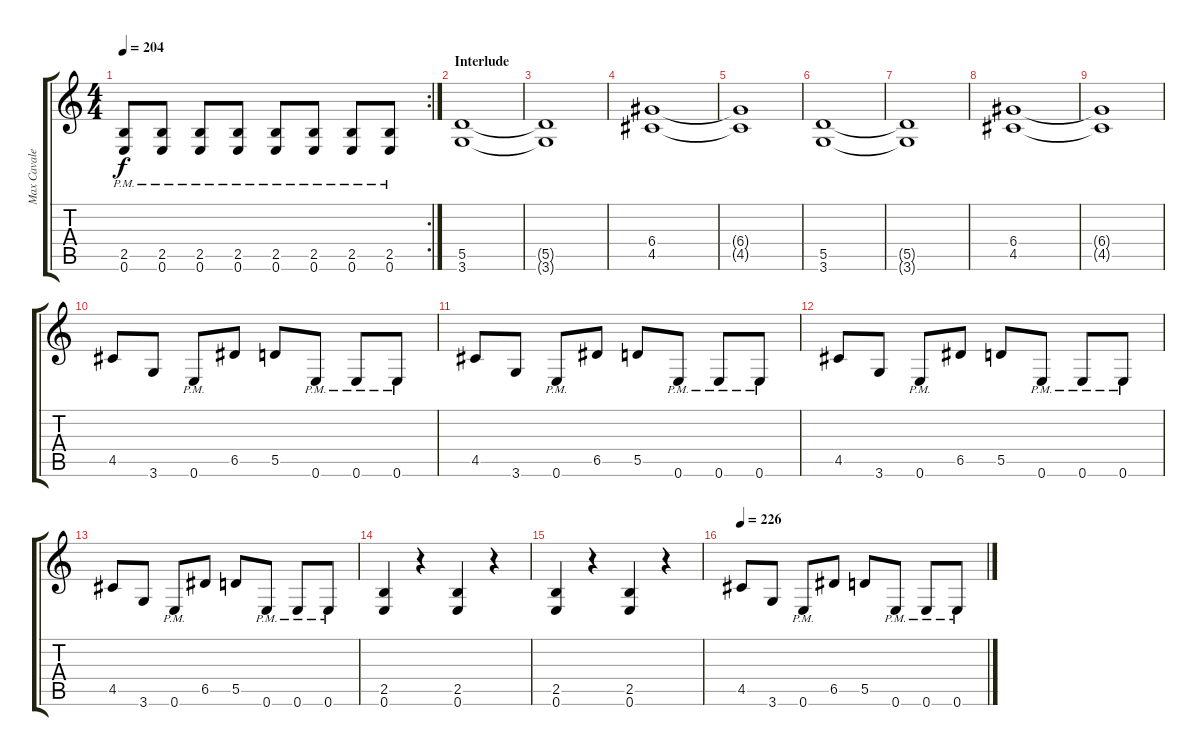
\track ("Max Cavalera" "Max Cavale") {instrument distortionguitar}
\staff {score tabs}
\tuning (E4 B3 G3 D3 A2 E2) {hide}
\rc 2
\ts (4 4)
\tempo 204
\clef g2
\ks c
(2.5{pm} 0.6{pm}).8{dy f} (2.5{pm} 0.6{pm}).8 (2.5{pm} 0.6{pm}).8 (2.5{pm} 0.6{pm}).8 (2.5{pm} 0.6{pm}).8 (2.5{pm} 0.6{pm}).8 (2.5{pm} 0.6{pm}).8 (2.5{pm} 0.6{pm}).8 |
\section ("" "Interlude")
(5.5 3.6).1 |
(5.5{t} 3.6{t}).1 |
(6.4 4.5).1 |
(6.4{t} 4.5{t}).1 |
(5.5 3.6).1 |
(5.5{t} 3.6{t}).1 |
(6.4 4.5).1 |
(6.4{t} 4.5{t}).1 |
4.5.8 3.6.8 0.6{pm}.8 6.5.8 5.5.8 0.6{pm}.8 0.6{pm}.8 0.6{pm}.8 |
4.5.8 3.6.8 0.6{pm}.8 6.5.8 5.5.8 0.6{pm}.8 0.6{pm}.8 0.6{pm}.8 |
4.5.8 3.6.8 0.6{pm}.8 6.5.8 5.5.8 0.6{pm}.8 0.6{pm}.8 0.6{pm}.8 |
4.5.8 3.6.8 0.6{pm}.8 6.5.8 5.5.8 0.6{pm}.8 0.6{pm}.8 0.6{pm}.8 |
(2.5 0.6).4 r.4 (2.5 0.6).4 r.4 |
(2.5 0.6).4 r.4 (2.5 0.6).4 r.4 |
\tempo 226
4.5.8 3.6.8 0.6{pm}.8 6.5.8 5.5.8 0.6{pm}.8 0.6{pm}.8 0.6{pm}.8
